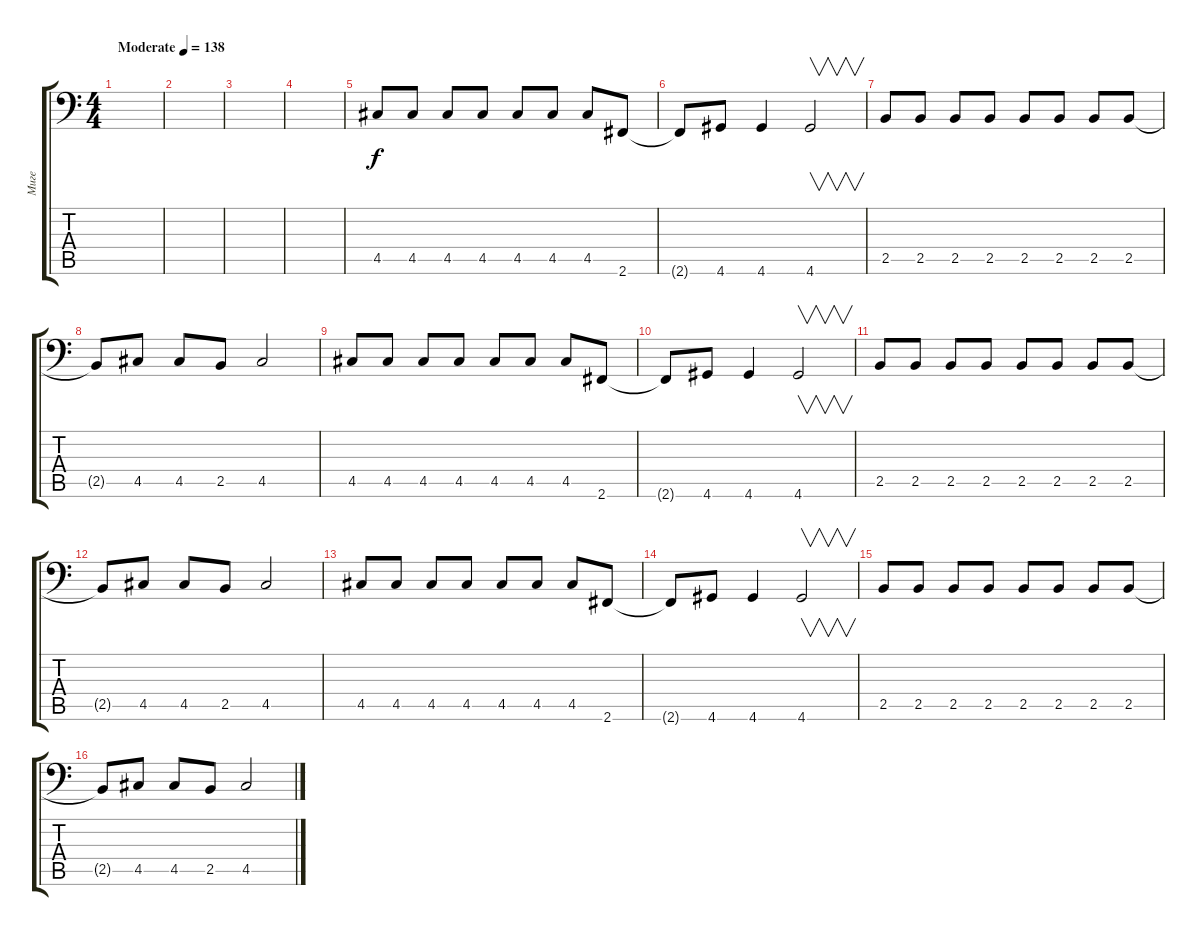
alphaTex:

\track ("Миге " "Миге ") {instrument electricbassfinger}
\staff {score tabs}
\tuning (E3 B2 G2 D2 A1 E1) {hide}
\ts (4 4)
\tempo (138 "Moderate")
\clef f4
\ks c
|
|
|
|
4.5.8 4.5.8 4.5.8 4.5.8 4.5.8 4.5.8 4.5.8 2.6.8 |
2.6{t}.8 4.6.8 4.6.4 4.6.2{v} |
2.5.8 2.5.8 2.5.8 2.5.8 2.5.8 2.5.8 2.5.8 2.5.8 |
2.5{t}.8 4.5.8 4.5.8 2.5.8 4.5.2 |
4.5.8 4.5.8 4.5.8 4.5.8 4.5.8 4.5.8 4.5.8 2.6.8 |
2.6{t}.8 4.6.8 4.6.4 4.6.2{v} |
2.5.8 2.5.8 2.5.8 2.5.8 2.5.8 2.5.8 2.5.8 2.5.8 |
2.5{t}.8 4.5.8 4.5.8 2.5.8 4.5.2 |
4.5.8 4.5.8 4.5.8 4.5.8 4.5.8 4.5.8 4.5.8 2.6.8 |
2.6{t}.8 4.6.8 4.6.4 4.6.2{v} |
2.5.8 2.5.8 2.5.8 2.5.8 2.5.8 2.5.8 2.5.8 2.5.8 |
2.5{t}.8 4.5.8 4.5.8 2.5.8 4.5.2
